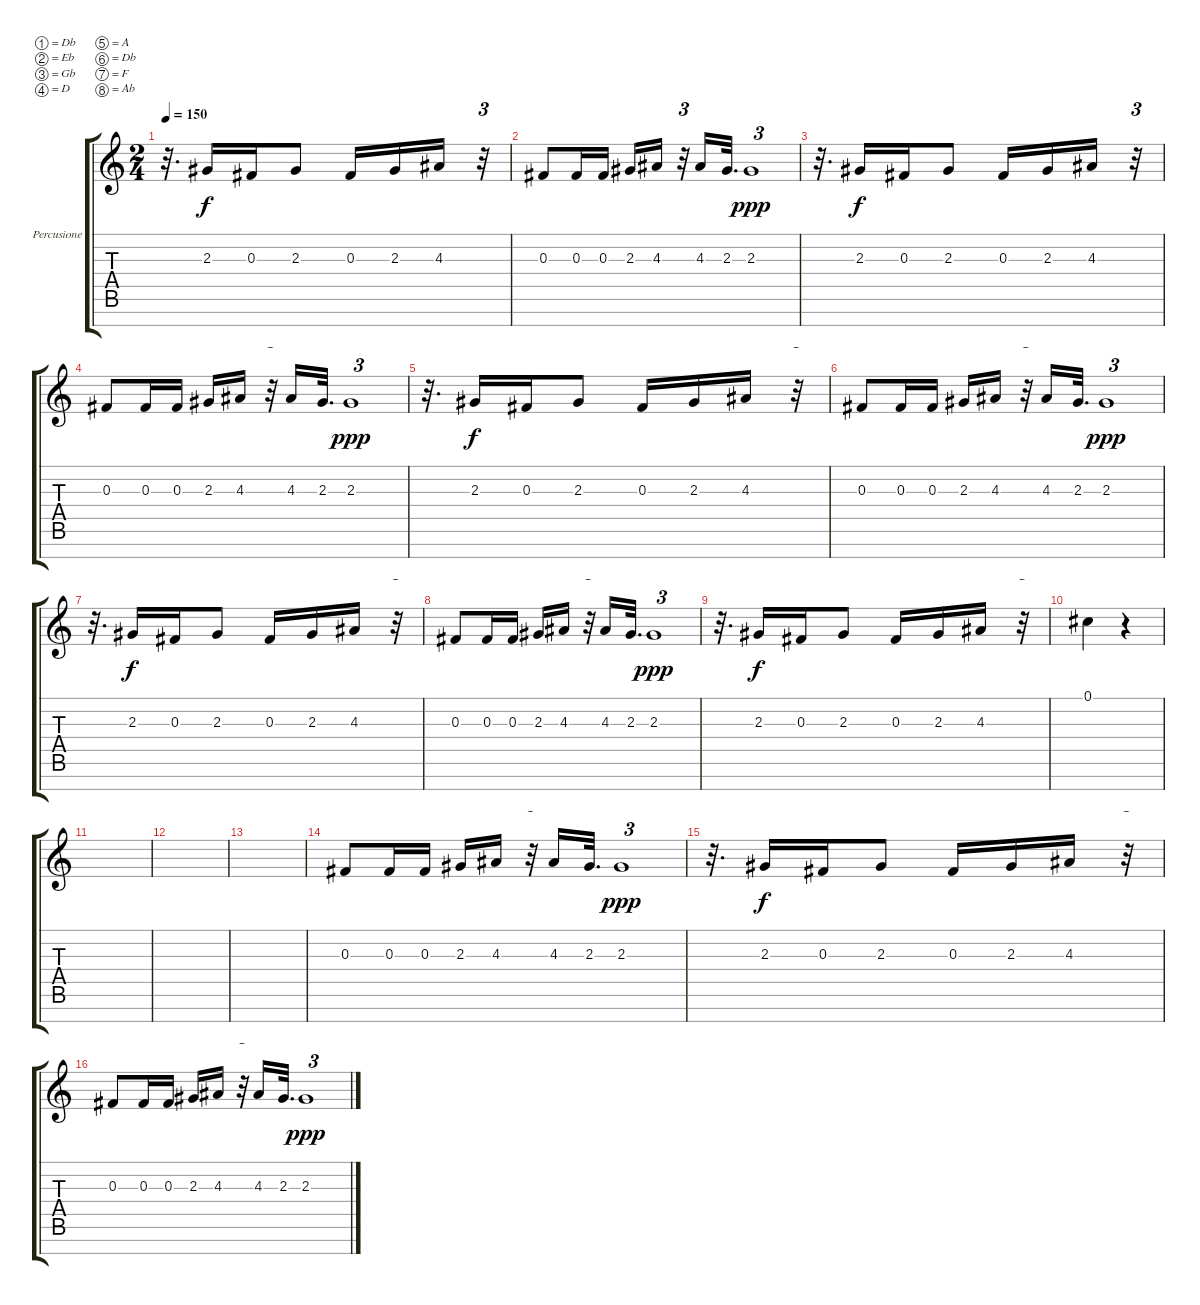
\bracketExtendMode groupsimilarinstruments
\firstSystemTrackNameOrientation horizontal
\otherSystemsTrackNameOrientation horizontal
\track ("Percusiones" "Percusione") {instrument acousticguitarsteel}
\staff {score tabs}
\tuning (Db4 Eb4 Gb3 D4 A3 Db3 F3 Ab2)
\ts (2 4)
\tempo 150
\clef g2
\ks c
r.32{d dy ppp} 2.3.16{dy f} 0.3.16 2.3.8 0.3.16 2.3.16 4.3.16 r.32{tu (3 2)} |
0.3.8 0.3.16 0.3.16 2.3.16 4.3.16 r.32{tu (3 2)} 4.3.16 2.3.32{d} 2.3.1{tu (3 2) dy ppp} |
r.32{d} 2.3.16{dy f} 0.3.16 2.3.8 0.3.16 2.3.16 4.3.16 r.32{tu (3 2)} |
0.3.8 0.3.16 0.3.16 2.3.16 4.3.16 r.32{tu (3 2)} 4.3.16 2.3.32{d} 2.3.1{tu (3 2) dy ppp} |
r.32{d} 2.3.16{dy f} 0.3.16 2.3.8 0.3.16 2.3.16 4.3.16 r.32{tu (3 2)} |
0.3.8 0.3.16 0.3.16 2.3.16 4.3.16 r.32{tu (3 2)} 4.3.16 2.3.32{d} 2.3.1{tu (3 2) dy ppp} |
r.32{d} 2.3.16{dy f} 0.3.16 2.3.8 0.3.16 2.3.16 4.3.16 r.32{tu (3 2)} |
0.3.8 0.3.16 0.3.16 2.3.16 4.3.16 r.32{tu (3 2)} 4.3.16 2.3.32{d} 2.3.1{tu (3 2) dy ppp} |
r.32{d} 2.3.16{dy f} 0.3.16 2.3.8 0.3.16 2.3.16 4.3.16 r.32{tu (3 2)} |
0.1.4 r.4 |
|
|
|
0.3.8 0.3.16 0.3.16 2.3.16 4.3.16 r.32{tu (3 2)} 4.3.16 2.3.32{d} 2.3.1{tu (3 2) dy ppp} |
r.32{d} 2.3.16{dy f} 0.3.16 2.3.8 0.3.16 2.3.16 4.3.16 r.32{tu (3 2)} |
0.3.8 0.3.16 0.3.16 2.3.16 4.3.16 r.32{tu (3 2)} 4.3.16 2.3.32{d} 2.3.1{tu (3 2) dy ppp}
